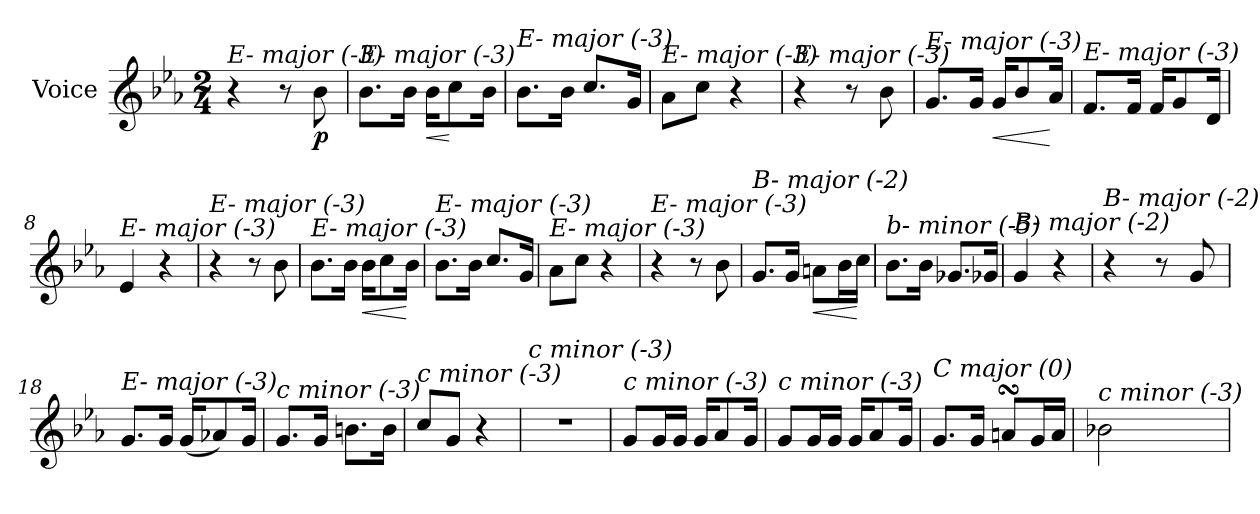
**kern	**dynam
*part1	*part1
*staff1	*staff1
*I"Voice	*
*clefG2	*
*k[b-e-a-]	*
*E-:	*
*M2/4	*
=1	=1
!LO:TX:i:t=E- major (-3)	!
4r	.
8r	.
!	!LO:DY:b
8b-\	p
=2	=2
!LO:TX:i:t=E- major (-3)	!
8.b-\L	.
16b-\Jk	.
!	!LO:HP:b
16b-\KL	<
8cc\	[
16b-\Jk	.
=3	=3
!LO:TX:i:t=E- major (-3)	!
8.b-\L	.
16b-\Jk	.
8.cc/L	.
16g/Jk	.
=4	=4
!LO:TX:i:t=E- major (-3)	!
8a-\L	.
8cc\J	.
4r	.
=5	=5
!LO:TX:i:t=E- major (-3)	!
4r	.
8r	.
8b-\	.
=6	=6
!LO:TX:i:t=E- major (-3)	!
8.g/L	.
16g/Jk	.
!	!LO:HP:b
16g/KL	<
8b-/	.
16a-/Jk	[
!!LO:LB:g=z
=7	=7
!LO:TX:i:t=E- major (-3)	!
8.f/L	.
16f/Jk	.
16f/KL	.
8g/	.
16d/Jk	.
=8	=8
!LO:TX:i:t=E- major (-3)	!
4e-/	.
4r	.
=9	=9
!LO:TX:i:t=E- major (-3)	!
4r	.
8r	.
8b-\	.
=10	=10
!LO:TX:i:t=E- major (-3)	!
8.b-\L	.
16b-\Jk	.
!	!LO:HP:b
16b-\KL	<
8cc\	.
16b-\Jk	[
=11	=11
!LO:TX:i:t=E- major (-3)	!
8.b-\L	.
16b-\Jk	.
8.cc/L	.
16g/Jk	.
=12	=12
!LO:TX:i:t=E- major (-3)	!
8a-\L	.
8cc\J	.
4r	.
=13	=13
!LO:TX:i:t=E- major (-3)	!
4r	.
8r	.
8b-\	.
!!LO:LB:g=z
=14	=14
!LO:TX:i:t=B- major (-2)	!
8.g/L	.
16g/Jk	.
!	!LO:HP:b
8an\L	<
16b-\L	.
16cc\JJ	[
=15	=15
!LO:TX:i:t=b- minor (-5)	!
8.b-\L	.
16b-\Jk	.
8.g-Xi/L	.
16g-Xi/Jk	.
=16	=16
!LO:TX:i:t=B- major (-2)	!
4g/	.
4r	.
=17	=17
!LO:TX:i:t=B- major (-2)	!
4r	.
8r	.
8g/	.
=18	=18
!LO:TX:i:t=E- major (-3)	!
8.g/L	.
16g/Jk	.
(<16g/KL	.
8a-X/)	.
16g/Jk	.
=19	=19
!LO:TX:i:t=c minor (-3)	!
8.g/L	.
16g/Jk	.
8.bn\L	.
16b\Jk	.
!!LO:LB:g=z
=20	=20
!LO:TX:i:t=c minor (-3)	!
8cc/L	.
8g/J	.
4r	.
=21	=21
!LO:TX:i:t=c minor (-3)	!
2r	.
=22	=22
!LO:TX:i:t=c minor (-3)	!
8g/L	.
16g/L	.
16g/JJ	.
16g/KL	.
8a-/	.
16g/Jk	.
=23	=23
!LO:TX:i:t=c minor (-3)	!
8g/L	.
16g/L	.
16g/JJ	.
16g/KL	.
8a-/	.
16g/Jk	.
=24	=24
!LO:TX:i:t=C major (0)	!
8.g/L	.
16g/Jk	.
8ansSsS/L	.
16g/L	.
16a/JJ	.
=25	=25
!LO:TX:i:t=c minor (-3)	!
2b-X\	.
=	=
*-	*-
